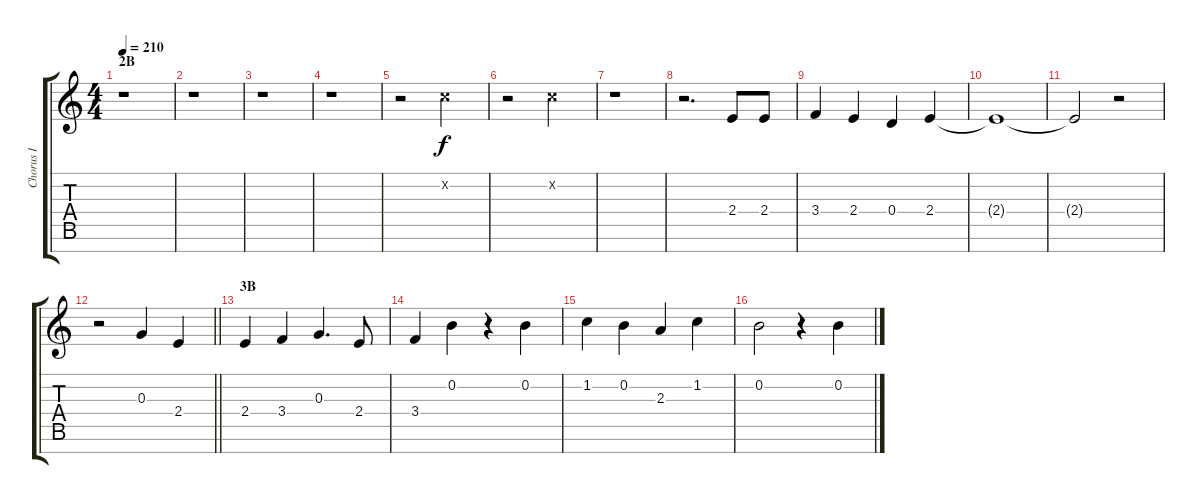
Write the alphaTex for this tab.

\track ("Chorus I" "Chorus I") {instrument voiceoohs}
\staff {score tabs}
\tuning (E5 B4 G4 D4 A3 E3 B2) {hide}
\ts (4 4)
\section ("" "2B")
\tempo 210
\clef g2
\ks c
r.1{dy f} |
r.1 |
r.1 |
r.1 |
r.2 1.2{x}.2 |
r.2 1.2{x}.2 |
r.1 |
r.2{d} 2.4.8 2.4.8 |
3.4.4 2.4.4 0.4.4 2.4.4 |
2.4{t}.1 |
2.4{t}.2 r.2 |
\barLineRight lightlight
r.2 0.3.4 2.4.4 |
\section ("" "3B")
2.4.4 3.4.4 0.3.4{d} 2.4.8 |
3.4.4 0.2.4 r.4 0.2.4 |
1.2.4 0.2.4 2.3.4 1.2.4 |
0.2.2 r.4 0.2.4
